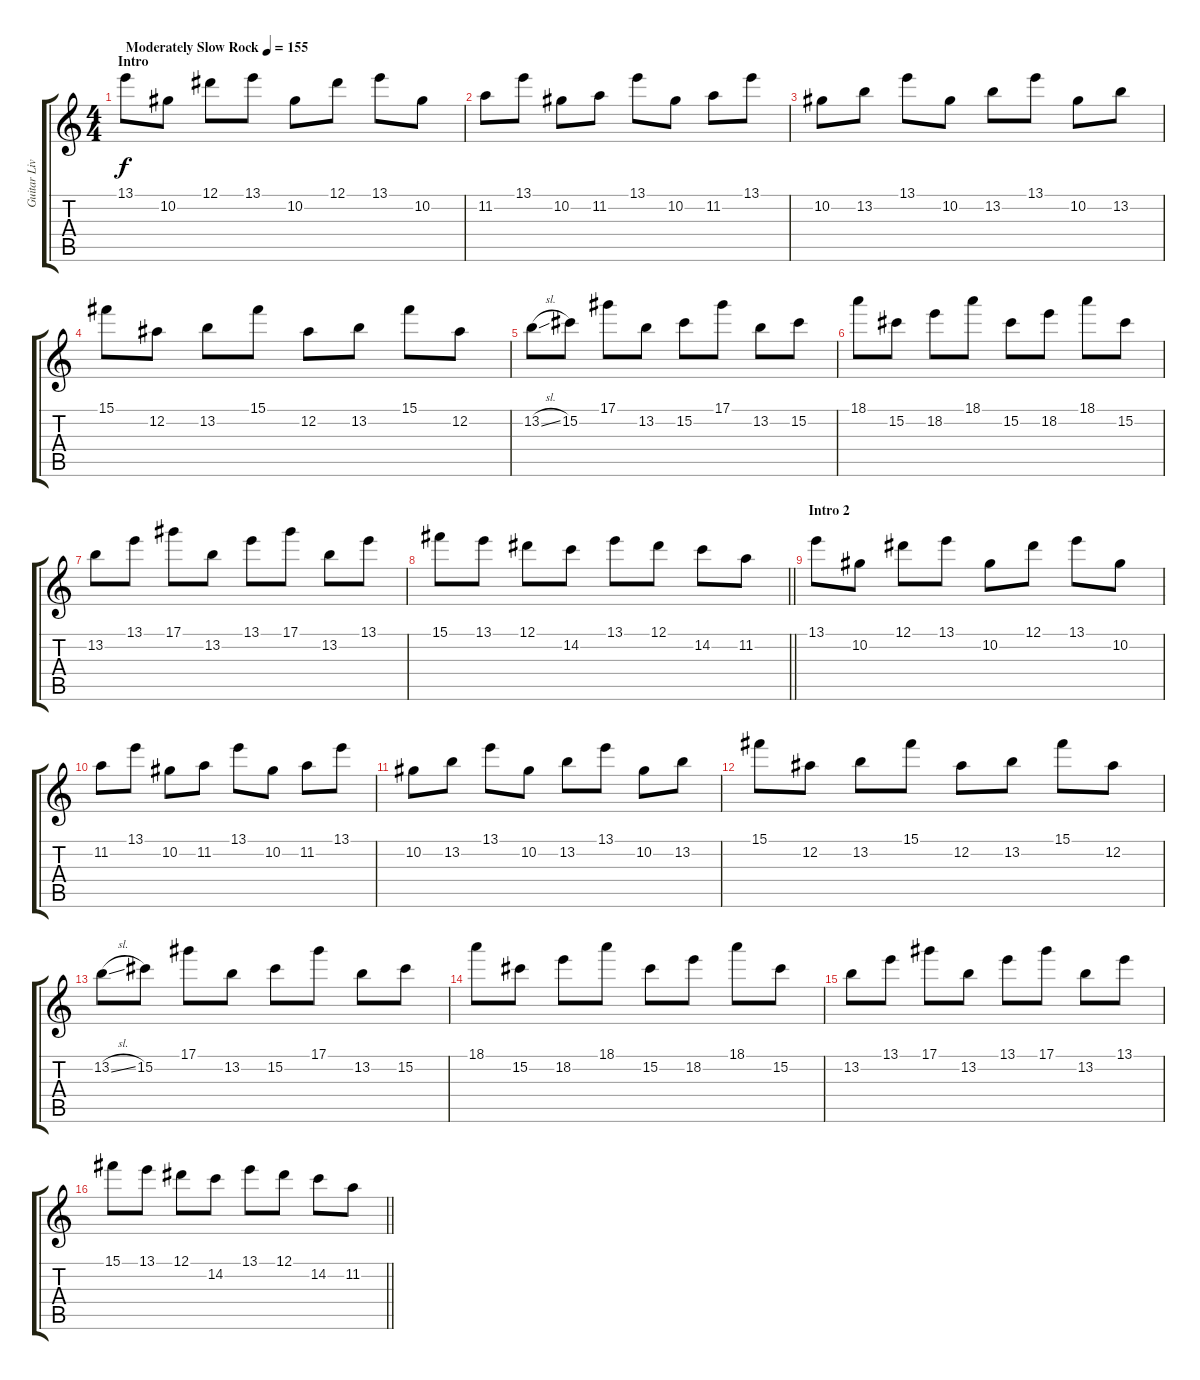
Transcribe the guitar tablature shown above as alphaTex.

\track ("Guitar Live (-1/2 step version)" "Guitar Liv") {mute instrument acousticguitarsteel}
\staff {score tabs}
\tuning (Eb4 Bb3 Gb3 Db3 Ab2 Db2) {hide}
\ts (4 4)
\section ("" "Intro")
\tempo (155 "Moderately Slow Rock")
\clef g2
\ks c
13.1.8{dy f volume 12 instrument distortionguitar} 10.2.8 12.1.8 13.1.8 10.2.8 12.1.8 13.1.8 10.2.8 |
11.2.8 13.1.8 10.2.8 11.2.8 13.1.8 10.2.8 11.2.8 13.1.8 |
10.2.8 13.2.8 13.1.8 10.2.8 13.2.8 13.1.8 10.2.8 13.2.8 |
15.1.8 12.2.8 13.2.8 15.1.8 12.2.8 13.2.8 15.1.8 12.2.8 |
13.2{sl}.8 15.2.8 17.1.8 13.2.8 15.2.8 17.1.8 13.2.8 15.2.8 |
18.1.8 15.2.8 18.2.8 18.1.8 15.2.8 18.2.8 18.1.8 15.2.8 |
13.2.8 13.1.8 17.1.8 13.2.8 13.1.8 17.1.8 13.2.8 13.1.8 |
\barLineRight lightlight
15.1.8 13.1.8 12.1.8 14.2.8 13.1.8 12.1.8 14.2.8 11.2.8 |
\section ("" "Intro 2")
13.1.8{volume 12 instrument distortionguitar} 10.2.8 12.1.8 13.1.8 10.2.8 12.1.8 13.1.8 10.2.8 |
11.2.8 13.1.8 10.2.8 11.2.8 13.1.8 10.2.8 11.2.8 13.1.8 |
10.2.8 13.2.8 13.1.8 10.2.8 13.2.8 13.1.8 10.2.8 13.2.8 |
15.1.8 12.2.8 13.2.8 15.1.8 12.2.8 13.2.8 15.1.8 12.2.8 |
13.2{sl}.8 15.2.8 17.1.8 13.2.8 15.2.8 17.1.8 13.2.8 15.2.8 |
18.1.8 15.2.8 18.2.8 18.1.8 15.2.8 18.2.8 18.1.8 15.2.8 |
13.2.8 13.1.8 17.1.8 13.2.8 13.1.8 17.1.8 13.2.8 13.1.8 |
\barLineRight lightlight
15.1.8 13.1.8 12.1.8 14.2.8 13.1.8 12.1.8 14.2.8 11.2.8
